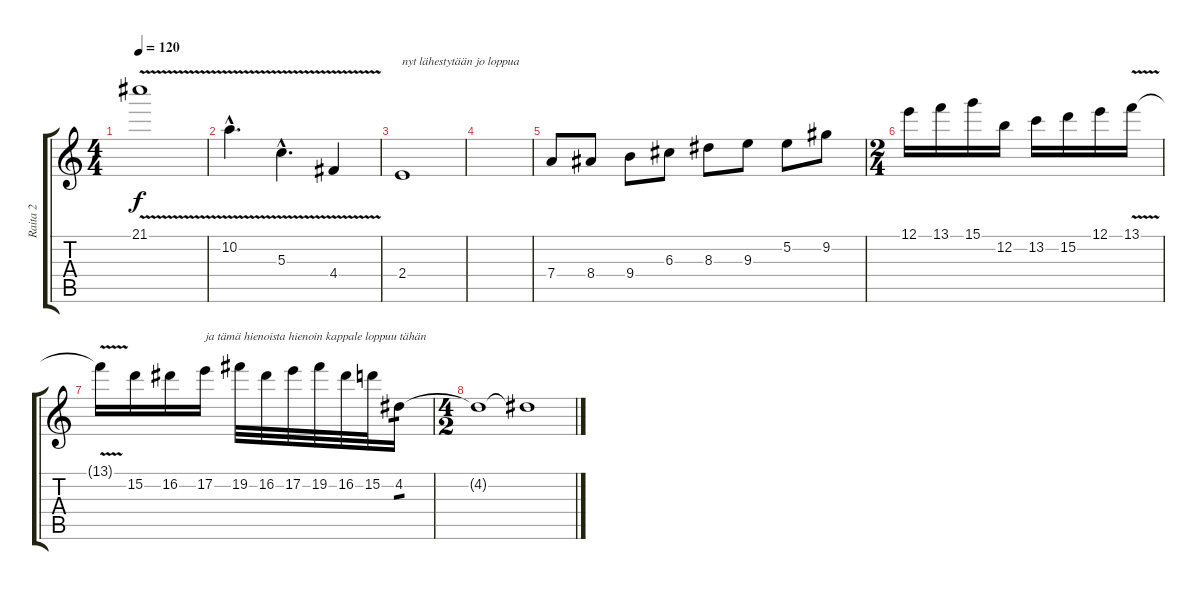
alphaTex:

\track ("Raita 2" "Raita 2") {instrument distortionguitar}
\staff {score tabs}
\tuning (E4 B3 G3 D3 A2 E2) {hide}
\ts (4 4)
\tempo 120
\clef g2
\ks c
21.1{v}.1{dy f} |
10.2{v hac}.4{d} 5.3{v hac}.4{d} 4.4{v}.4 |
2.4.1{txt "nyt lähestytään jo loppua"} |
|
7.4.8 8.4.8 9.4.8 6.3.8 8.3.8 9.3.8 5.2.8 9.2.8 |
\ts (2 4)
12.1.16 13.1.16 15.1.16 12.2.16 13.2.16 15.2.16 12.1.16 13.1{v}.16 |
13.1{t}.16 15.2.16 16.2.16 17.2.16{txt "ja tämä hienoista hienoin kappale loppuu tähän"} 19.2.32 16.2.32 17.2.32 19.2.32 16.2.32 15.2.32 4.2.16{tp 1} |
\ts (4 2)
4.2{t}.1 4.2{t}.1{volume 0}
